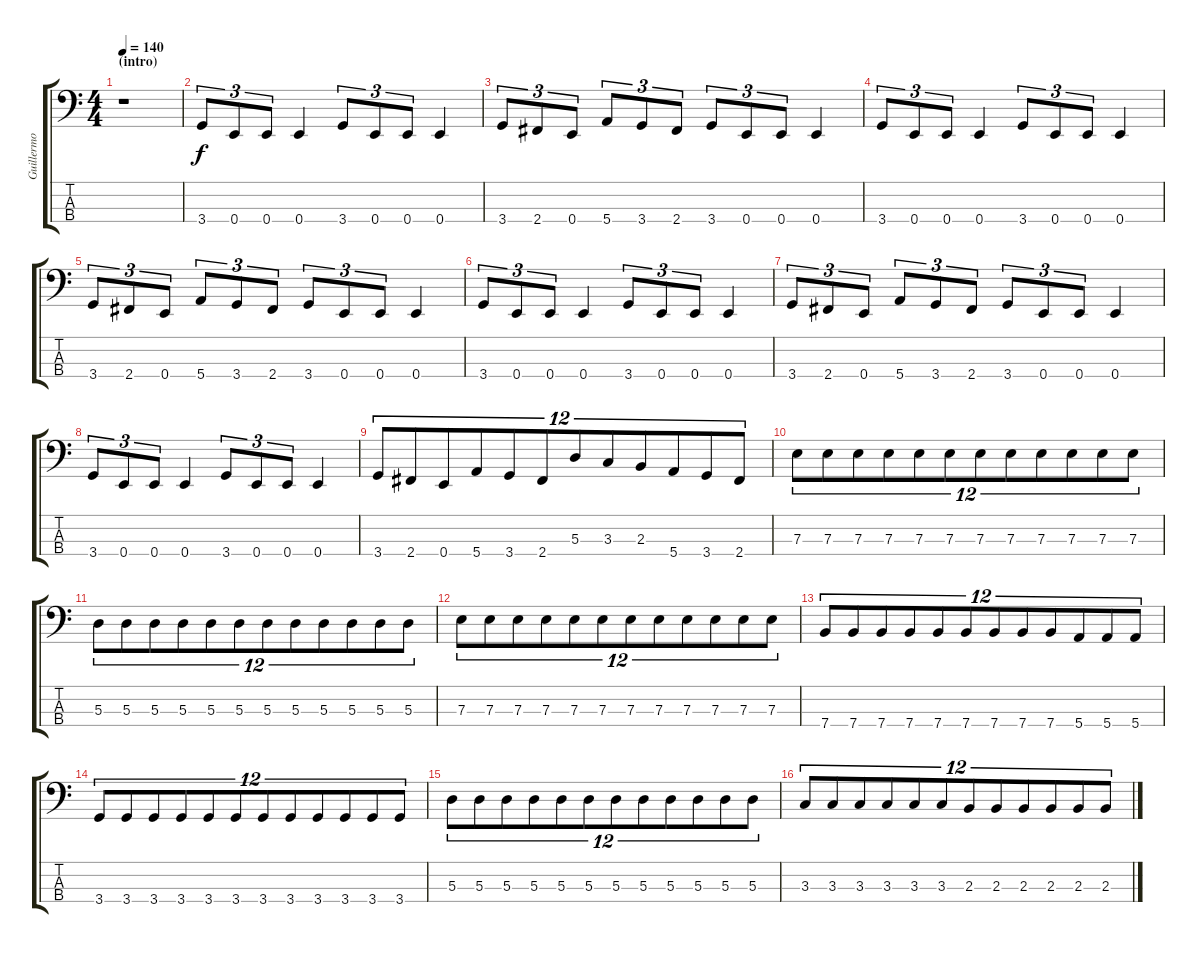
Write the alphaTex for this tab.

\track ("Guillermo Sánchez" "Guillermo ") {instrument electricbasspick}
\staff {score tabs}
\tuning (G2 D2 A1 E1) {hide}
\ts (4 4)
\section ("" "(intro)")
\tempo 140
\clef f4
\ks c
r.1{dy f instrument electricbasspick} |
3.4.8{tu (3 2)} 0.4.8{tu (3 2)} 0.4.8{tu (3 2)} 0.4.4 3.4.8{tu (3 2)} 0.4.8{tu (3 2)} 0.4.8{tu (3 2)} 0.4.4 |
3.4.8{tu (3 2)} 2.4.8{tu (3 2)} 0.4.8{tu (3 2)} 5.4.8{tu (3 2)} 3.4.8{tu (3 2)} 2.4.8{tu (3 2)} 3.4.8{tu (3 2)} 0.4.8{tu (3 2)} 0.4.8{tu (3 2)} 0.4.4 |
3.4.8{tu (3 2)} 0.4.8{tu (3 2)} 0.4.8{tu (3 2)} 0.4.4 3.4.8{tu (3 2)} 0.4.8{tu (3 2)} 0.4.8{tu (3 2)} 0.4.4 |
3.4.8{tu (3 2)} 2.4.8{tu (3 2)} 0.4.8{tu (3 2)} 5.4.8{tu (3 2)} 3.4.8{tu (3 2)} 2.4.8{tu (3 2)} 3.4.8{tu (3 2)} 0.4.8{tu (3 2)} 0.4.8{tu (3 2)} 0.4.4 |
3.4.8{tu (3 2)} 0.4.8{tu (3 2)} 0.4.8{tu (3 2)} 0.4.4 3.4.8{tu (3 2)} 0.4.8{tu (3 2)} 0.4.8{tu (3 2)} 0.4.4 |
3.4.8{tu (3 2)} 2.4.8{tu (3 2)} 0.4.8{tu (3 2)} 5.4.8{tu (3 2)} 3.4.8{tu (3 2)} 2.4.8{tu (3 2)} 3.4.8{tu (3 2)} 0.4.8{tu (3 2)} 0.4.8{tu (3 2)} 0.4.4 |
3.4.8{tu (3 2)} 0.4.8{tu (3 2)} 0.4.8{tu (3 2)} 0.4.4 3.4.8{tu (3 2)} 0.4.8{tu (3 2)} 0.4.8{tu (3 2)} 0.4.4 |
3.4.8{tu (12 8)} 2.4.8{tu (12 8)} 0.4.8{tu (12 8)} 5.4.8{tu (12 8)} 3.4.8{tu (12 8)} 2.4.8{tu (12 8)} 5.3.8{tu (12 8)} 3.3.8{tu (12 8)} 2.3.8{tu (12 8)} 5.4.8{tu (12 8)} 3.4.8{tu (12 8)} 2.4.8{tu (12 8)} |
7.3.8{tu (12 8)} 7.3.8{tu (12 8)} 7.3.8{tu (12 8)} 7.3.8{tu (12 8)} 7.3.8{tu (12 8)} 7.3.8{tu (12 8)} 7.3.8{tu (12 8)} 7.3.8{tu (12 8)} 7.3.8{tu (12 8)} 7.3.8{tu (12 8)} 7.3.8{tu (12 8)} 7.3.8{tu (12 8)} |
5.3.8{tu (12 8)} 5.3.8{tu (12 8)} 5.3.8{tu (12 8)} 5.3.8{tu (12 8)} 5.3.8{tu (12 8)} 5.3.8{tu (12 8)} 5.3.8{tu (12 8)} 5.3.8{tu (12 8)} 5.3.8{tu (12 8)} 5.3.8{tu (12 8)} 5.3.8{tu (12 8)} 5.3.8{tu (12 8)} |
7.3.8{tu (12 8)} 7.3.8{tu (12 8)} 7.3.8{tu (12 8)} 7.3.8{tu (12 8)} 7.3.8{tu (12 8)} 7.3.8{tu (12 8)} 7.3.8{tu (12 8)} 7.3.8{tu (12 8)} 7.3.8{tu (12 8)} 7.3.8{tu (12 8)} 7.3.8{tu (12 8)} 7.3.8{tu (12 8)} |
7.4.8{tu (12 8)} 7.4.8{tu (12 8)} 7.4.8{tu (12 8)} 7.4.8{tu (12 8)} 7.4.8{tu (12 8)} 7.4.8{tu (12 8)} 7.4.8{tu (12 8)} 7.4.8{tu (12 8)} 7.4.8{tu (12 8)} 5.4.8{tu (12 8)} 5.4.8{tu (12 8)} 5.4.8{tu (12 8)} |
3.4.8{tu (12 8)} 3.4.8{tu (12 8)} 3.4.8{tu (12 8)} 3.4.8{tu (12 8)} 3.4.8{tu (12 8)} 3.4.8{tu (12 8)} 3.4.8{tu (12 8)} 3.4.8{tu (12 8)} 3.4.8{tu (12 8)} 3.4.8{tu (12 8)} 3.4.8{tu (12 8)} 3.4.8{tu (12 8)} |
5.3.8{tu (12 8)} 5.3.8{tu (12 8)} 5.3.8{tu (12 8)} 5.3.8{tu (12 8)} 5.3.8{tu (12 8)} 5.3.8{tu (12 8)} 5.3.8{tu (12 8)} 5.3.8{tu (12 8)} 5.3.8{tu (12 8)} 5.3.8{tu (12 8)} 5.3.8{tu (12 8)} 5.3.8{tu (12 8)} |
3.3.8{tu (12 8)} 3.3.8{tu (12 8)} 3.3.8{tu (12 8)} 3.3.8{tu (12 8)} 3.3.8{tu (12 8)} 3.3.8{tu (12 8)} 2.3.8{tu (12 8)} 2.3.8{tu (12 8)} 2.3.8{tu (12 8)} 2.3.8{tu (12 8)} 2.3.8{tu (12 8)} 2.3.8{tu (12 8)}
